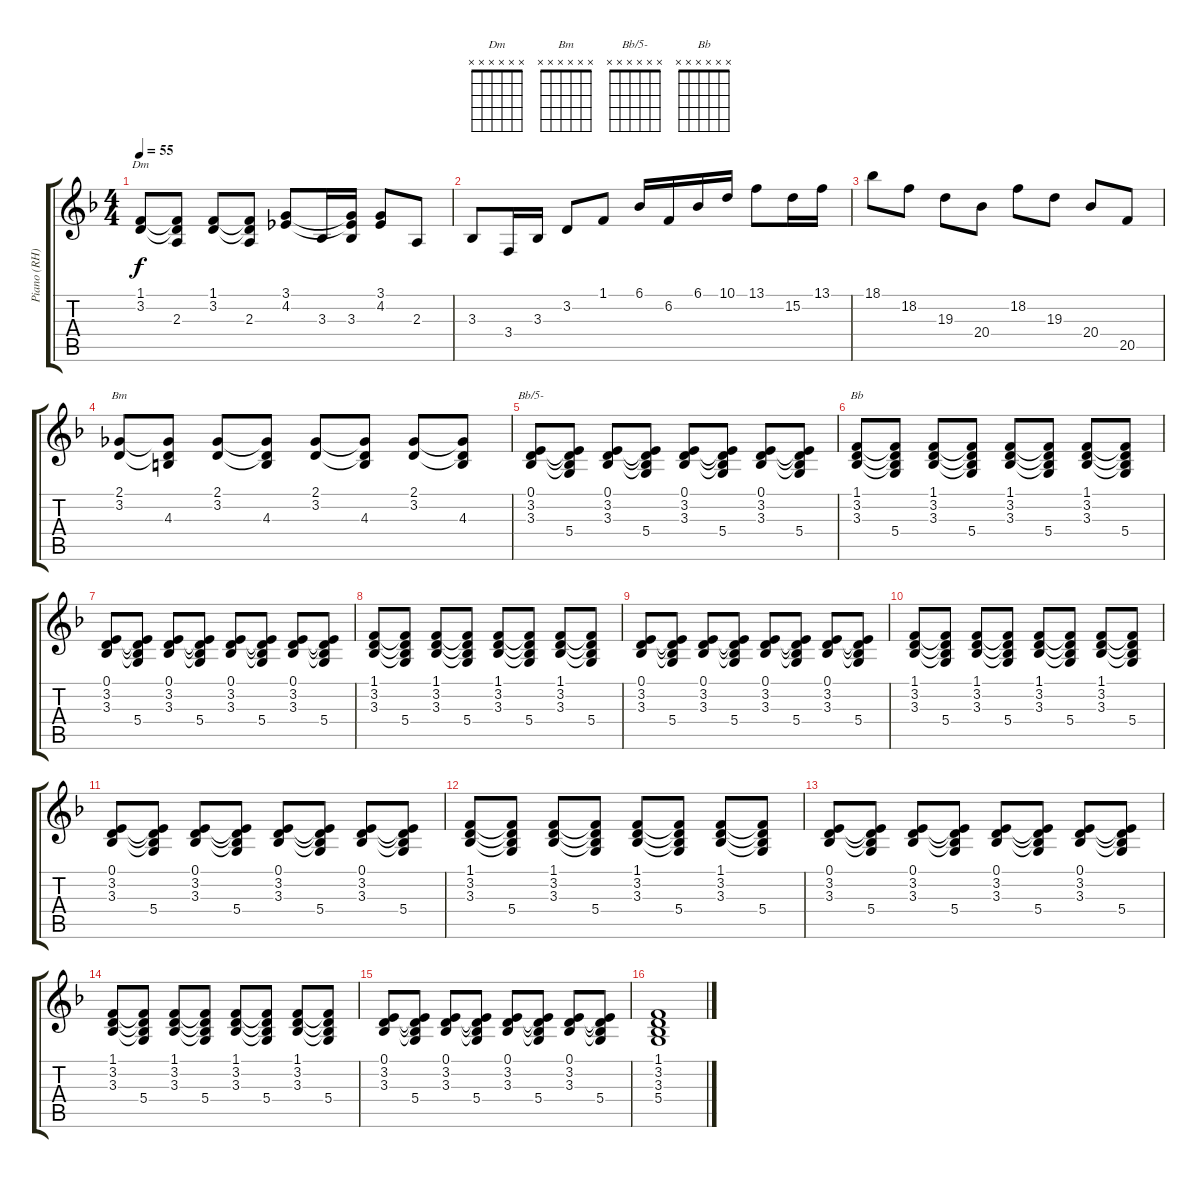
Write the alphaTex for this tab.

\track ("Piano (RH)" "Piano (RH)") {instrument brightacousticpiano}
\staff {score tabs}
\tuning (E4 B3 G3 D3 A2 E2) {hide}
\chord ("Dm" x x x x x x)
\chord ("Bm" x x x x x x)
\chord ("Bb/5-" x x x x x x)
\chord ("Bb" x x x x x x)
\ts (4 4)
\tempo 55
\clef g2
\ks f
(1.1 3.2).8{ch "Dm" dy f} (1.1{t} 3.2{t} 2.3).8 (1.1 3.2).8 (1.1{t} 3.2{t} 2.3).8 (3.1 4.2).8 3.3.16 (3.1{t} 4.2{t} 3.3).16 (3.1 4.2).8 2.3.8 |
3.3.8 3.4.16 3.3.16 3.2.8 1.1.8 6.1.16 6.2.16 6.1.16 10.1.16 13.1.8 15.2.16 13.1.16 |
18.1.8 18.2.8 19.3.8 20.4.8 18.2.8 19.3.8 20.4.8 20.5.8 |
(2.1 3.2).8{ch "Bm"} (2.1{t} 3.2{t} 4.3).8 (2.1 3.2).8 (2.1{t} 3.2{t} 4.3).8 (2.1 3.2).8 (2.1{t} 3.2{t} 4.3).8 (2.1 3.2).8 (2.1{t} 3.2{t} 4.3).8 |
(0.1 3.2 3.3).8{ch "Bb/5-"} (0.1{t} 3.2{t} 3.3{t} 5.4).8 (0.1 3.2 3.3).8 (0.1{t} 3.2{t} 3.3{t} 5.4).8 (0.1 3.2 3.3).8 (0.1{t} 3.2{t} 3.3{t} 5.4).8 (0.1 3.2 3.3).8 (0.1{t} 3.2{t} 3.3{t} 5.4).8 |
(1.1 3.2 3.3).8{ch "Bb"} (1.1{t} 3.2{t} 3.3{t} 5.4).8 (1.1 3.2 3.3).8 (1.1{t} 3.2{t} 3.3{t} 5.4).8 (1.1 3.2 3.3).8 (1.1{t} 3.2{t} 3.3{t} 5.4).8 (1.1 3.2 3.3).8 (1.1{t} 3.2{t} 3.3{t} 5.4).8 |
(0.1 3.2 3.3).8 (0.1{t} 3.2{t} 3.3{t} 5.4).8 (0.1 3.2 3.3).8 (0.1{t} 3.2{t} 3.3{t} 5.4).8 (0.1 3.2 3.3).8 (0.1{t} 3.2{t} 3.3{t} 5.4).8 (0.1 3.2 3.3).8 (0.1{t} 3.2{t} 3.3{t} 5.4).8 |
(1.1 3.2 3.3).8 (1.1{t} 3.2{t} 3.3{t} 5.4).8 (1.1 3.2 3.3).8 (1.1{t} 3.2{t} 3.3{t} 5.4).8 (1.1 3.2 3.3).8 (1.1{t} 3.2{t} 3.3{t} 5.4).8 (1.1 3.2 3.3).8 (1.1{t} 3.2{t} 3.3{t} 5.4).8 |
(0.1 3.2 3.3).8 (0.1{t} 3.2{t} 3.3{t} 5.4).8 (0.1 3.2 3.3).8 (0.1{t} 3.2{t} 3.3{t} 5.4).8 (0.1 3.2 3.3).8 (0.1{t} 3.2{t} 3.3{t} 5.4).8 (0.1 3.2 3.3).8 (0.1{t} 3.2{t} 3.3{t} 5.4).8 |
(1.1 3.2 3.3).8 (1.1{t} 3.2{t} 3.3{t} 5.4).8 (1.1 3.2 3.3).8 (1.1{t} 3.2{t} 3.3{t} 5.4).8 (1.1 3.2 3.3).8 (1.1{t} 3.2{t} 3.3{t} 5.4).8 (1.1 3.2 3.3).8 (1.1{t} 3.2{t} 3.3{t} 5.4).8 |
(0.1 3.2 3.3).8 (0.1{t} 3.2{t} 3.3{t} 5.4).8 (0.1 3.2 3.3).8 (0.1{t} 3.2{t} 3.3{t} 5.4).8 (0.1 3.2 3.3).8 (0.1{t} 3.2{t} 3.3{t} 5.4).8 (0.1 3.2 3.3).8 (0.1{t} 3.2{t} 3.3{t} 5.4).8 |
(1.1 3.2 3.3).8 (1.1{t} 3.2{t} 3.3{t} 5.4).8 (1.1 3.2 3.3).8 (1.1{t} 3.2{t} 3.3{t} 5.4).8 (1.1 3.2 3.3).8 (1.1{t} 3.2{t} 3.3{t} 5.4).8 (1.1 3.2 3.3).8 (1.1{t} 3.2{t} 3.3{t} 5.4).8 |
(0.1 3.2 3.3).8 (0.1{t} 3.2{t} 3.3{t} 5.4).8 (0.1 3.2 3.3).8 (0.1{t} 3.2{t} 3.3{t} 5.4).8 (0.1 3.2 3.3).8 (0.1{t} 3.2{t} 3.3{t} 5.4).8 (0.1 3.2 3.3).8 (0.1{t} 3.2{t} 3.3{t} 5.4).8 |
(1.1 3.2 3.3).8 (1.1{t} 3.2{t} 3.3{t} 5.4).8 (1.1 3.2 3.3).8 (1.1{t} 3.2{t} 3.3{t} 5.4).8 (1.1 3.2 3.3).8 (1.1{t} 3.2{t} 3.3{t} 5.4).8 (1.1 3.2 3.3).8 (1.1{t} 3.2{t} 3.3{t} 5.4).8 |
(0.1 3.2 3.3).8 (0.1{t} 3.2{t} 3.3{t} 5.4).8 (0.1 3.2 3.3).8 (0.1{t} 3.2{t} 3.3{t} 5.4).8 (0.1 3.2 3.3).8 (0.1{t} 3.2{t} 3.3{t} 5.4).8 (0.1 3.2 3.3).8 (0.1{t} 3.2{t} 3.3{t} 5.4).8 |
(1.1 3.2 3.3 5.4).1
